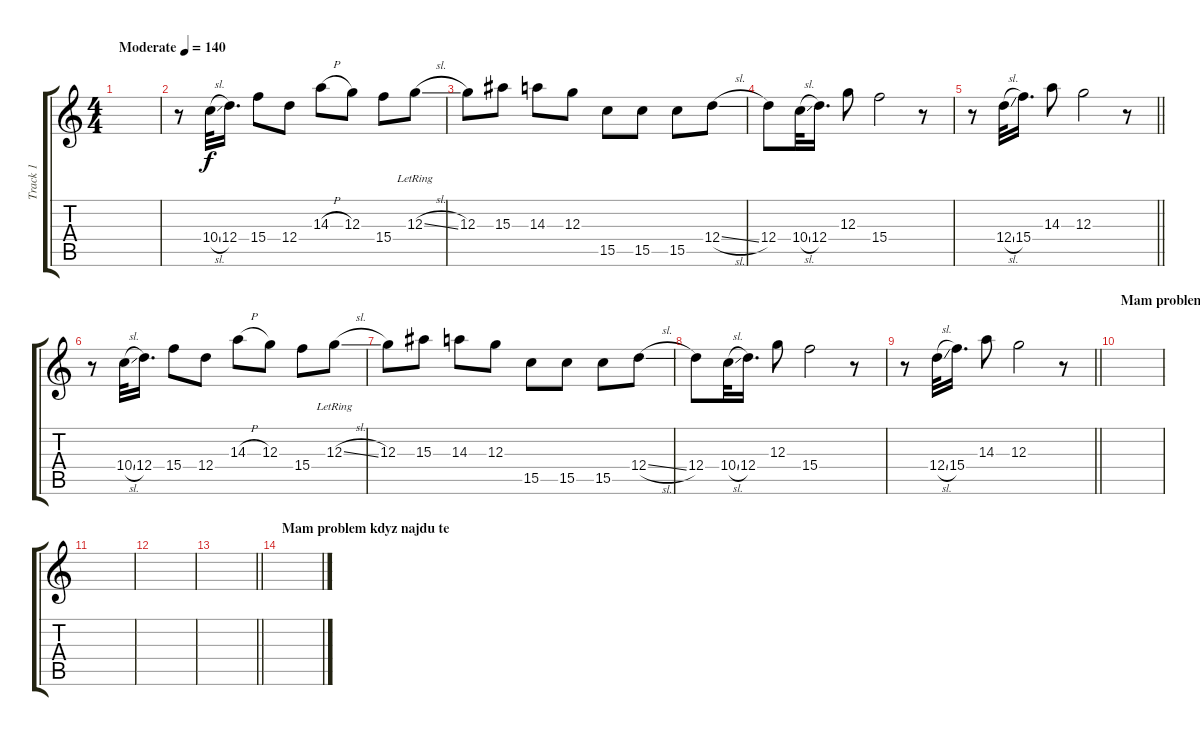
\track ("Track 1" "Track 1") {instrument overdrivenguitar}
\staff {score tabs}
\tuning (E4 B3 G3 D3 A2 E2) {hide}
\ts (4 4)
\section ("" "")
\tempo (140 "Moderate")
\clef g2
\ks c
|
r.8 10.4{sl}.32 12.4.16{d} 15.4.8 12.4.8 14.3{h}.8 12.3.8 15.4.8 12.3{sl lr}.8 |
12.3.8 15.3.8 14.3.8 12.3.8 15.5.8 15.5.8 15.5.8 12.4{sl}.8 |
12.4.8 10.4{sl}.32 12.4.16{d} 12.3.8 15.4.2 r.8 |
\barLineRight lightlight
r.8 12.4{sl}.32 15.4.16{d} 14.3.8 12.3.2 r.8 |
r.8 10.4{sl}.32 12.4.16{d} 15.4.8 12.4.8 14.3{h}.8 12.3.8 15.4.8 12.3{sl lr}.8 |
12.3.8 15.3.8 14.3.8 12.3.8 15.5.8 15.5.8 15.5.8 12.4{sl}.8 |
12.4.8 10.4{sl}.32 12.4.16{d} 12.3.8 15.4.2 r.8 |
\barLineRight lightlight
r.8 12.4{sl}.32 15.4.16{d} 14.3.8 12.3.2 r.8 |
\section ("" "Mam problem, hledam te")
|
|
|
\barLineRight lightlight
|
\section ("" "Mam problem kdyz najdu te")
